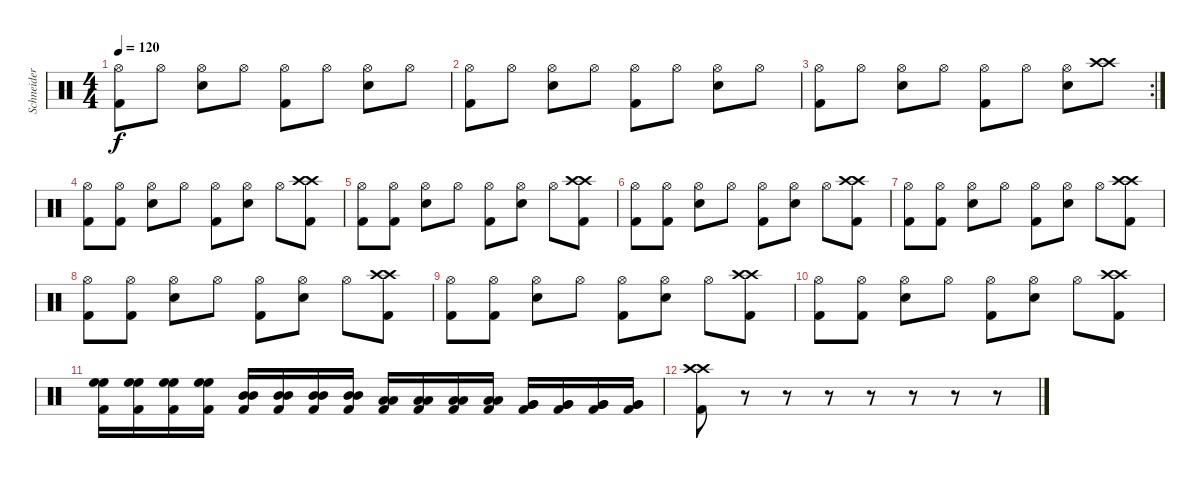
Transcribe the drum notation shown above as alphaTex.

\track ("Schneider" "Schneider") {instrument percussion}
\staff {score}
\articulation defaults
\ts (4 4)
\tempo 120
\clef neutral
\ks c
("Hi-Hat (open)" "Kick (hit) 2").8{dy f} "Hi-Hat (open)".8 ("Hi-Hat (open)" "Snare (hit) 2").8 "Hi-Hat (open)".8 ("Hi-Hat (open)" "Kick (hit) 2").8 "Hi-Hat (open)".8 ("Hi-Hat (open)" "Snare (hit) 2").8 "Hi-Hat (open)".8 |
("Hi-Hat (open)" "Kick (hit) 2").8 "Hi-Hat (open)".8 ("Hi-Hat (open)" "Snare (hit) 2").8 "Hi-Hat (open)".8 ("Hi-Hat (open)" "Kick (hit) 2").8 "Hi-Hat (open)".8 ("Hi-Hat (open)" "Snare (hit) 2").8 "Hi-Hat (open)".8 |
\rc 2
("Hi-Hat (open)" "Kick (hit) 2").8 "Hi-Hat (open)".8 ("Hi-Hat (open)" "Snare (hit) 2").8 "Hi-Hat (open)".8 ("Hi-Hat (open)" "Kick (hit) 2").8 "Hi-Hat (open)".8 ("Hi-Hat (open)" "Snare (hit) 2").8 ("Crash high (hit)" "Crash high (hit)").8 |
("Hi-Hat (open)" "Kick (hit) 2").8 ("Hi-Hat (open)" "Kick (hit) 2").8 ("Hi-Hat (open)" "Snare (hit) 2").8 "Hi-Hat (open)".8 ("Hi-Hat (open)" "Kick (hit) 2").8 ("Hi-Hat (open)" "Snare (hit) 2").8 "Hi-Hat (open)".8 ("Crash high (hit)" "Crash high (hit)" "Kick (hit) 2").8 |
("Hi-Hat (open)" "Kick (hit) 2").8 ("Hi-Hat (open)" "Kick (hit) 2").8 ("Hi-Hat (open)" "Snare (hit) 2").8 "Hi-Hat (open)".8 ("Hi-Hat (open)" "Kick (hit) 2").8 ("Hi-Hat (open)" "Snare (hit) 2").8 "Hi-Hat (open)".8 ("Crash high (hit)" "Crash high (hit)" "Kick (hit) 2").8 |
("Hi-Hat (open)" "Kick (hit) 2").8 ("Hi-Hat (open)" "Kick (hit) 2").8 ("Hi-Hat (open)" "Snare (hit) 2").8 "Hi-Hat (open)".8 ("Hi-Hat (open)" "Kick (hit) 2").8 ("Hi-Hat (open)" "Snare (hit) 2").8 "Hi-Hat (open)".8 ("Crash high (hit)" "Crash high (hit)" "Kick (hit) 2").8 |
("Hi-Hat (open)" "Kick (hit) 2").8 ("Hi-Hat (open)" "Kick (hit) 2").8 ("Hi-Hat (open)" "Snare (hit) 2").8 "Hi-Hat (open)".8 ("Hi-Hat (open)" "Kick (hit) 2").8 ("Hi-Hat (open)" "Snare (hit) 2").8 "Hi-Hat (open)".8 ("Crash high (hit)" "Crash high (hit)" "Kick (hit) 2").8 |
("Hi-Hat (open)" "Kick (hit) 2").8 ("Hi-Hat (open)" "Kick (hit) 2").8 ("Hi-Hat (open)" "Snare (hit) 2").8 "Hi-Hat (open)".8 ("Hi-Hat (open)" "Kick (hit) 2").8 ("Hi-Hat (open)" "Snare (hit) 2").8 "Hi-Hat (open)".8 ("Crash high (hit)" "Crash high (hit)" "Kick (hit) 2").8 |
("Hi-Hat (open)" "Kick (hit) 2").8 ("Hi-Hat (open)" "Kick (hit) 2").8 ("Hi-Hat (open)" "Snare (hit) 2").8 "Hi-Hat (open)".8 ("Hi-Hat (open)" "Kick (hit) 2").8 ("Hi-Hat (open)" "Snare (hit) 2").8 "Hi-Hat (open)".8 ("Crash high (hit)" "Crash high (hit)" "Kick (hit) 2").8 |
("Hi-Hat (open)" "Kick (hit) 2").8 ("Hi-Hat (open)" "Kick (hit) 2").8 ("Hi-Hat (open)" "Snare (hit) 2").8 "Hi-Hat (open)".8 ("Hi-Hat (open)" "Kick (hit) 2").8 ("Hi-Hat (open)" "Snare (hit) 2").8 "Hi-Hat (open)".8 ("Crash high (hit)" "Crash high (hit)" "Kick (hit) 2").8 |
("High Floor Tom (hit)" "High Floor Tom (hit)" "Kick (hit) 2").16 ("High Floor Tom (hit)" "High Floor Tom (hit)" "Kick (hit) 2").16 ("High Floor Tom (hit)" "High Floor Tom (hit)" "Kick (hit) 2").16 ("High Floor Tom (hit)" "High Floor Tom (hit)" "Kick (hit) 2").16 ("Mid Tom (hit)" "Mid Tom (hit)" "Kick (hit) 2").16 ("Mid Tom (hit)" "Mid Tom (hit)" "Kick (hit) 2").16 ("Mid Tom (hit)" "Mid Tom (hit)" "Kick (hit) 2").16 ("Mid Tom (hit)" "Mid Tom (hit)" "Kick (hit) 2").16 ("Low Tom (hit)" "Low Tom (hit)" "Kick (hit) 2").16 ("Low Tom (hit)" "Low Tom (hit)" "Kick (hit) 2").16 ("Low Tom (hit)" "Low Tom (hit)" "Kick (hit) 2").16 ("Low Tom (hit)" "Low Tom (hit)" "Kick (hit) 2").16 ("Very Low Tom (hit)" "Very Low Tom (hit)" "Kick (hit) 2").16 ("Very Low Tom (hit)" "Very Low Tom (hit)" "Kick (hit) 2").16 ("Very Low Tom (hit)" "Very Low Tom (hit)" "Kick (hit) 2").16 ("Very Low Tom (hit)" "Very Low Tom (hit)" "Kick (hit) 2").16 |
("Crash high (hit)" "Crash high (hit)" "Kick (hit) 2").8 r.8 r.8 r.8 r.8 r.8 r.8 r.8
